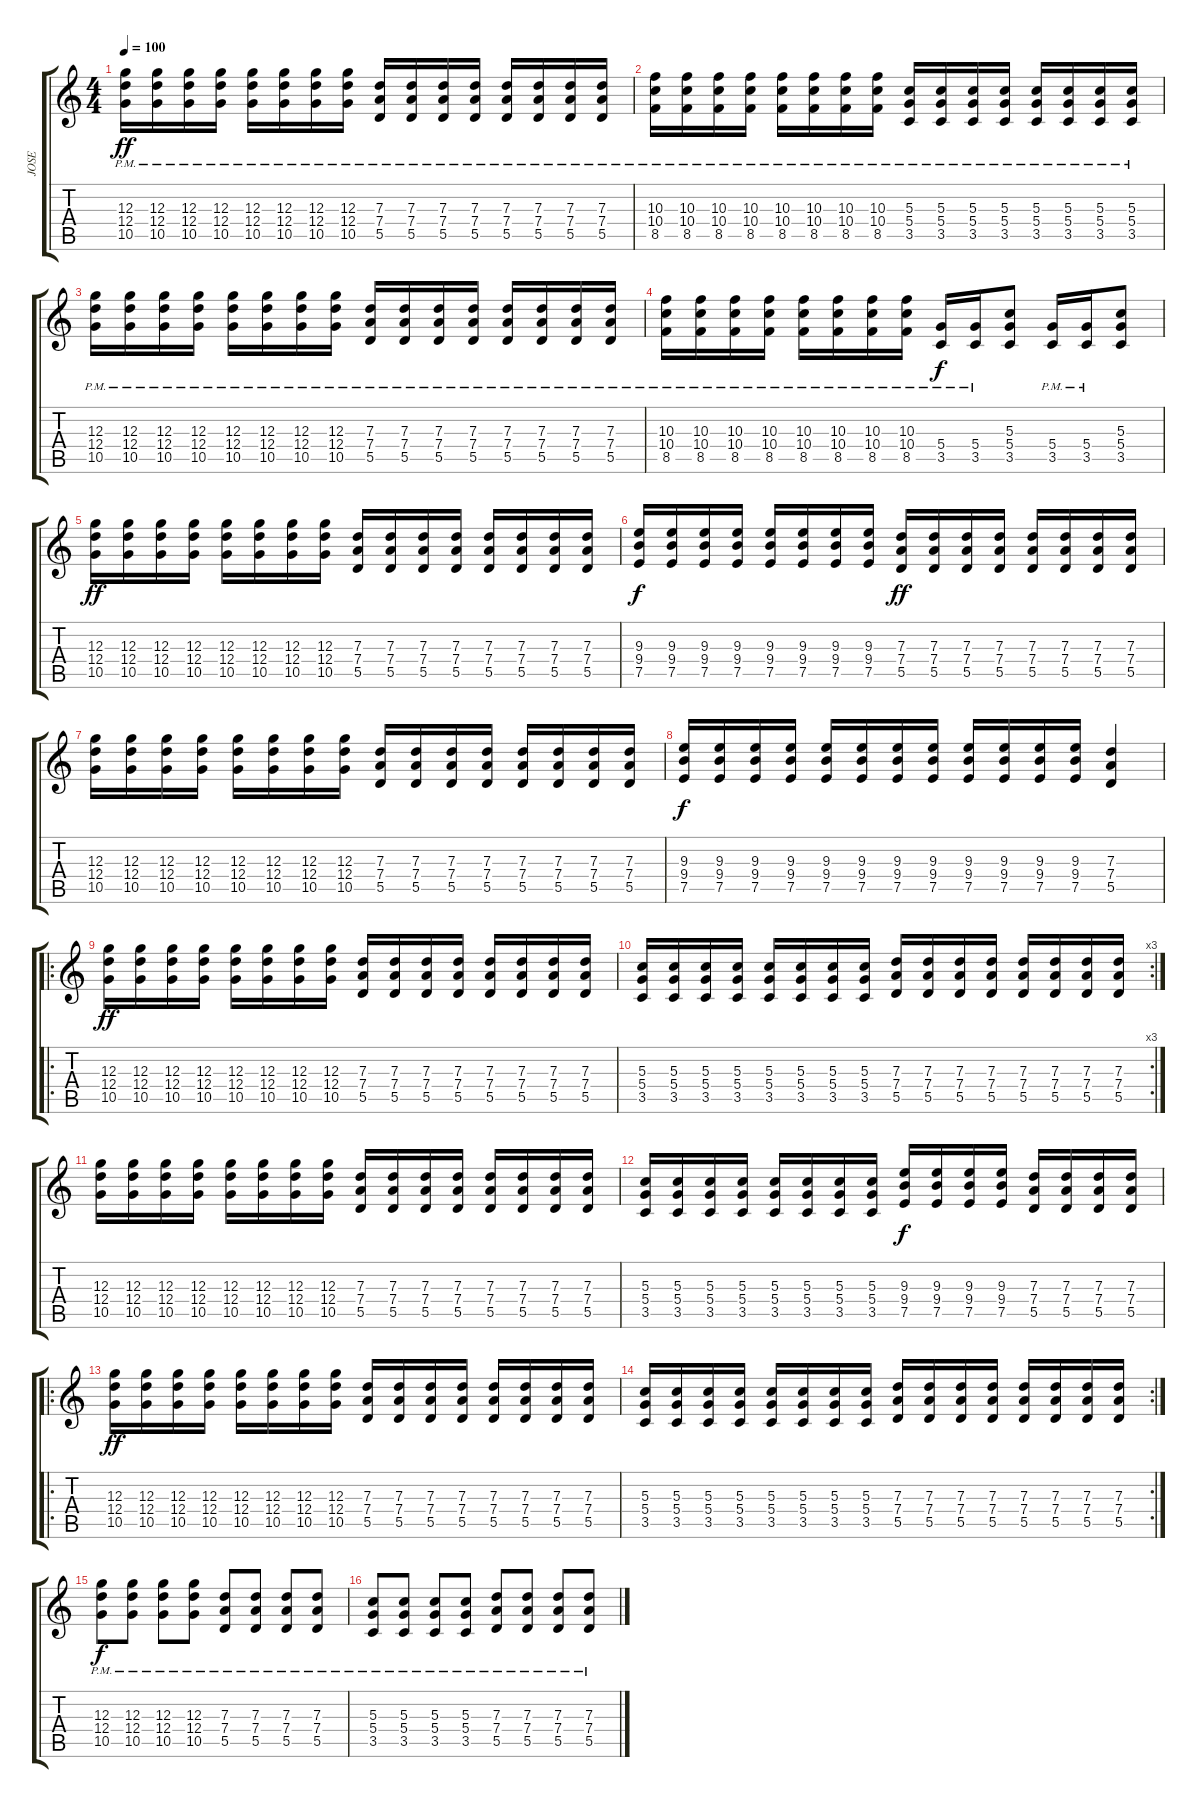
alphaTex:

\track ("JOSE" "JOSE") {instrument distortionguitar}
\staff {score tabs}
\tuning (E4 B3 G3 D3 A2 E2) {hide}
\ts (4 4)
\tempo 100
\clef g2
\ks c
(12.3{pm} 12.4{pm} 10.5{pm}).16{dy ff} (12.3{pm} 12.4{pm} 10.5{pm}).16 (12.3{pm} 12.4{pm} 10.5{pm}).16 (12.3{pm} 12.4{pm} 10.5{pm}).16 (12.3{pm} 12.4{pm} 10.5{pm}).16 (12.3{pm} 12.4{pm} 10.5{pm}).16 (12.3{pm} 12.4{pm} 10.5{pm}).16 (12.3{pm} 12.4{pm} 10.5{pm}).16 (7.3{pm} 7.4{pm} 5.5{pm}).16 (7.3{pm} 7.4{pm} 5.5{pm}).16 (7.3{pm} 7.4{pm} 5.5{pm}).16 (7.3{pm} 7.4{pm} 5.5{pm}).16 (7.3{pm} 7.4{pm} 5.5{pm}).16 (7.3{pm} 7.4{pm} 5.5{pm}).16 (7.3{pm} 7.4{pm} 5.5{pm}).16 (7.3{pm} 7.4{pm} 5.5{pm}).16 |
(10.3{pm} 10.4{pm} 8.5{pm}).16 (10.3{pm} 10.4{pm} 8.5{pm}).16 (10.3{pm} 10.4{pm} 8.5{pm}).16 (10.3{pm} 10.4{pm} 8.5{pm}).16 (10.3{pm} 10.4{pm} 8.5{pm}).16 (10.3{pm} 10.4{pm} 8.5{pm}).16 (10.3{pm} 10.4{pm} 8.5{pm}).16 (10.3{pm} 10.4{pm} 8.5{pm}).16 (5.3{pm} 5.4{pm} 3.5{pm}).16 (5.3{pm} 5.4{pm} 3.5{pm}).16 (5.3{pm} 5.4{pm} 3.5{pm}).16 (5.3{pm} 5.4{pm} 3.5{pm}).16 (5.3{pm} 5.4{pm} 3.5{pm}).16 (5.3{pm} 5.4{pm} 3.5{pm}).16 (5.3{pm} 5.4{pm} 3.5{pm}).16 (5.3{pm} 5.4{pm} 3.5{pm}).16 |
(12.3{pm} 12.4{pm} 10.5{pm}).16 (12.3{pm} 12.4{pm} 10.5{pm}).16 (12.3{pm} 12.4{pm} 10.5{pm}).16 (12.3{pm} 12.4{pm} 10.5{pm}).16 (12.3{pm} 12.4{pm} 10.5{pm}).16 (12.3{pm} 12.4{pm} 10.5{pm}).16 (12.3{pm} 12.4{pm} 10.5{pm}).16 (12.3{pm} 12.4{pm} 10.5{pm}).16 (7.3{pm} 7.4{pm} 5.5{pm}).16 (7.3{pm} 7.4{pm} 5.5{pm}).16 (7.3{pm} 7.4{pm} 5.5{pm}).16 (7.3{pm} 7.4{pm} 5.5{pm}).16 (7.3{pm} 7.4{pm} 5.5{pm}).16 (7.3{pm} 7.4{pm} 5.5{pm}).16 (7.3{pm} 7.4{pm} 5.5{pm}).16 (7.3{pm} 7.4{pm} 5.5{pm}).16 |
(10.3{pm} 10.4{pm} 8.5{pm}).16 (10.3{pm} 10.4{pm} 8.5{pm}).16 (10.3{pm} 10.4{pm} 8.5{pm}).16 (10.3{pm} 10.4{pm} 8.5{pm}).16 (10.3{pm} 10.4{pm} 8.5{pm}).16 (10.3{pm} 10.4{pm} 8.5{pm}).16 (10.3{pm} 10.4{pm} 8.5{pm}).16 (10.3{pm} 10.4{pm} 8.5{pm}).16 (5.4{pm} 3.5{pm}).16{dy f} (5.4{pm} 3.5{pm}).16 (5.3 5.4 3.5).8 (5.4{pm} 3.5{pm}).16 (5.4{pm} 3.5{pm}).16 (5.3 5.4 3.5).8 |
(12.3 12.4 10.5).16{dy ff} (12.3 12.4 10.5).16 (12.3 12.4 10.5).16 (12.3 12.4 10.5).16 (12.3 12.4 10.5).16 (12.3 12.4 10.5).16 (12.3 12.4 10.5).16 (12.3 12.4 10.5).16 (7.3 7.4 5.5).16 (7.3 7.4 5.5).16 (7.3 7.4 5.5).16 (7.3 7.4 5.5).16 (7.3 7.4 5.5).16 (7.3 7.4 5.5).16 (7.3 7.4 5.5).16 (7.3 7.4 5.5).16 |
(9.3 9.4 7.5).16{dy f} (9.3 9.4 7.5).16 (9.3 9.4 7.5).16 (9.3 9.4 7.5).16 (9.3 9.4 7.5).16 (9.3 9.4 7.5).16 (9.3 9.4 7.5).16 (9.3 9.4 7.5).16 (7.3 7.4 5.5).16{dy ff} (7.3 7.4 5.5).16 (7.3 7.4 5.5).16 (7.3 7.4 5.5).16 (7.3 7.4 5.5).16 (7.3 7.4 5.5).16 (7.3 7.4 5.5).16 (7.3 7.4 5.5).16 |
(12.3 12.4 10.5).16 (12.3 12.4 10.5).16 (12.3 12.4 10.5).16 (12.3 12.4 10.5).16 (12.3 12.4 10.5).16 (12.3 12.4 10.5).16 (12.3 12.4 10.5).16 (12.3 12.4 10.5).16 (7.3 7.4 5.5).16 (7.3 7.4 5.5).16 (7.3 7.4 5.5).16 (7.3 7.4 5.5).16 (7.3 7.4 5.5).16 (7.3 7.4 5.5).16 (7.3 7.4 5.5).16 (7.3 7.4 5.5).16 |
(9.3 9.4 7.5).16{dy f} (9.3 9.4 7.5).16 (9.3 9.4 7.5).16 (9.3 9.4 7.5).16 (9.3 9.4 7.5).16 (9.3 9.4 7.5).16 (9.3 9.4 7.5).16 (9.3 9.4 7.5).16 (9.3 9.4 7.5).16 (9.3 9.4 7.5).16 (9.3 9.4 7.5).16 (9.3 9.4 7.5).16 (7.3 7.4 5.5).4 |
\ro
(12.3 12.4 10.5).16{dy ff} (12.3 12.4 10.5).16 (12.3 12.4 10.5).16 (12.3 12.4 10.5).16 (12.3 12.4 10.5).16 (12.3 12.4 10.5).16 (12.3 12.4 10.5).16 (12.3 12.4 10.5).16 (7.3 7.4 5.5).16 (7.3 7.4 5.5).16 (7.3 7.4 5.5).16 (7.3 7.4 5.5).16 (7.3 7.4 5.5).16 (7.3 7.4 5.5).16 (7.3 7.4 5.5).16 (7.3 7.4 5.5).16 |
\rc 3
(5.3 5.4 3.5).16 (5.3 5.4 3.5).16 (5.3 5.4 3.5).16 (5.3 5.4 3.5).16 (5.3 5.4 3.5).16 (5.3 5.4 3.5).16 (5.3 5.4 3.5).16 (5.3 5.4 3.5).16 (7.3 7.4 5.5).16 (7.3 7.4 5.5).16 (7.3 7.4 5.5).16 (7.3 7.4 5.5).16 (7.3 7.4 5.5).16 (7.3 7.4 5.5).16 (7.3 7.4 5.5).16 (7.3 7.4 5.5).16 |
(12.3 12.4 10.5).16 (12.3 12.4 10.5).16 (12.3 12.4 10.5).16 (12.3 12.4 10.5).16 (12.3 12.4 10.5).16 (12.3 12.4 10.5).16 (12.3 12.4 10.5).16 (12.3 12.4 10.5).16 (7.3 7.4 5.5).16 (7.3 7.4 5.5).16 (7.3 7.4 5.5).16 (7.3 7.4 5.5).16 (7.3 7.4 5.5).16 (7.3 7.4 5.5).16 (7.3 7.4 5.5).16 (7.3 7.4 5.5).16 |
(5.3 5.4 3.5).16 (5.3 5.4 3.5).16 (5.3 5.4 3.5).16 (5.3 5.4 3.5).16 (5.3 5.4 3.5).16 (5.3 5.4 3.5).16 (5.3 5.4 3.5).16 (5.3 5.4 3.5).16 (9.3 9.4 7.5).16{dy f} (9.3 9.4 7.5).16 (9.3 9.4 7.5).16 (9.3 9.4 7.5).16 (7.3 7.4 5.5).16 (7.3 7.4 5.5).16 (7.3 7.4 5.5).16 (7.3 7.4 5.5).16 |
\ro
(12.3 12.4 10.5).16{dy ff} (12.3 12.4 10.5).16 (12.3 12.4 10.5).16 (12.3 12.4 10.5).16 (12.3 12.4 10.5).16 (12.3 12.4 10.5).16 (12.3 12.4 10.5).16 (12.3 12.4 10.5).16 (7.3 7.4 5.5).16 (7.3 7.4 5.5).16 (7.3 7.4 5.5).16 (7.3 7.4 5.5).16 (7.3 7.4 5.5).16 (7.3 7.4 5.5).16 (7.3 7.4 5.5).16 (7.3 7.4 5.5).16 |
\rc 2
(5.3 5.4 3.5).16 (5.3 5.4 3.5).16 (5.3 5.4 3.5).16 (5.3 5.4 3.5).16 (5.3 5.4 3.5).16 (5.3 5.4 3.5).16 (5.3 5.4 3.5).16 (5.3 5.4 3.5).16 (7.3 7.4 5.5).16 (7.3 7.4 5.5).16 (7.3 7.4 5.5).16 (7.3 7.4 5.5).16 (7.3 7.4 5.5).16 (7.3 7.4 5.5).16 (7.3 7.4 5.5).16 (7.3 7.4 5.5).16 |
(12.3{pm} 12.4{pm} 10.5{pm}).8{dy f} (12.3{pm} 12.4{pm} 10.5{pm}).8 (12.3{pm} 12.4{pm} 10.5{pm}).8 (12.3{pm} 12.4{pm} 10.5{pm}).8 (7.3{pm} 7.4{pm} 5.5{pm}).8 (7.3{pm} 7.4{pm} 5.5{pm}).8 (7.3{pm} 7.4{pm} 5.5{pm}).8 (7.3{pm} 7.4{pm} 5.5{pm}).8 |
(5.3{pm} 5.4{pm} 3.5{pm}).8 (5.3{pm} 5.4{pm} 3.5{pm}).8 (5.3{pm} 5.4{pm} 3.5{pm}).8 (5.3{pm} 5.4{pm} 3.5{pm}).8 (7.3{pm} 7.4{pm} 5.5{pm}).8 (7.3{pm} 7.4{pm} 5.5{pm}).8 (7.3{pm} 7.4{pm} 5.5{pm}).8 (7.3{pm} 7.4{pm} 5.5{pm}).8
